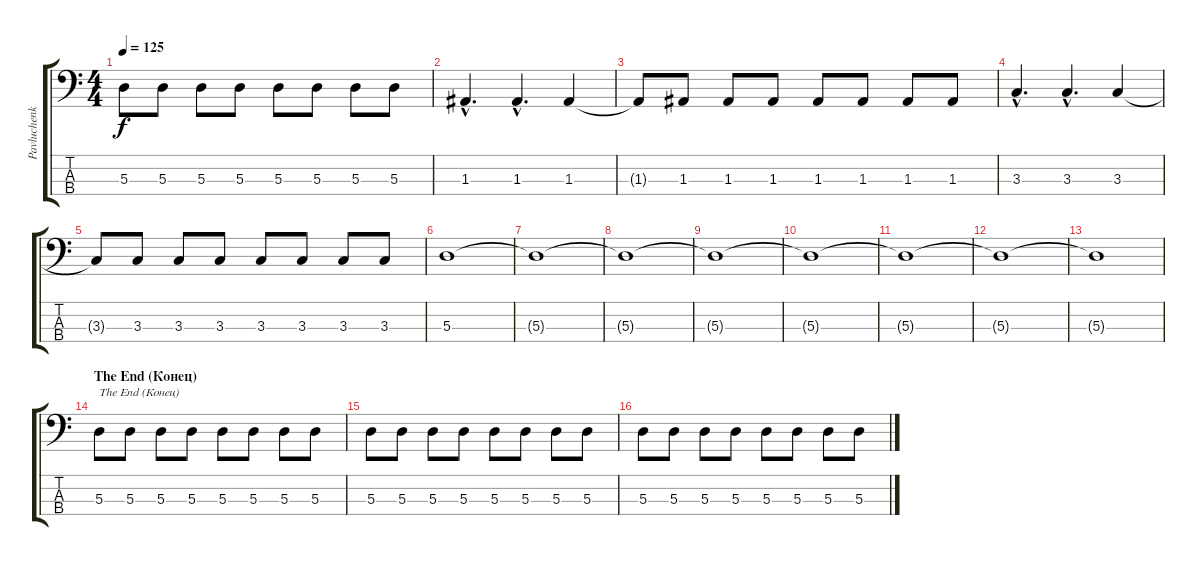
\track ("Pavluchenkoff Artem (Павлюченков)" "Pavluchenk") {instrument electricbassfinger}
\staff {score tabs}
\tuning (G2 D2 A1 E1) {hide}
\ts (4 4)
\tempo 125
\clef f4
\ks c
5.3{t}.8{dy f} 5.3.8 5.3.8 5.3.8 5.3.8 5.3.8 5.3.8 5.3.8 |
1.3{hac}.4{d} 1.3{hac}.4{d} 1.3.4 |
1.3{t}.8 1.3.8 1.3.8 1.3.8 1.3.8 1.3.8 1.3.8 1.3.8 |
3.3{hac}.4{d} 3.3{hac}.4{d} 3.3.4 |
3.3{t}.8 3.3.8 3.3.8 3.3.8 3.3.8 3.3.8 3.3.8 3.3.8 |
5.3.1 |
5.3{t}.1 |
5.3{t}.1 |
5.3{t}.1 |
5.3{t}.1 |
5.3{t}.1 |
5.3{t}.1 |
5.3{t}.1 |
\section ("" "The End (Конец)")
5.3.8{txt "The End (Конец)"} 5.3.8 5.3.8 5.3.8 5.3.8 5.3.8 5.3.8 5.3.8 |
5.3.8 5.3.8 5.3.8 5.3.8 5.3.8 5.3.8 5.3.8 5.3.8 |
5.3.8 5.3.8 5.3.8 5.3.8 5.3.8 5.3.8 5.3.8 5.3.8
